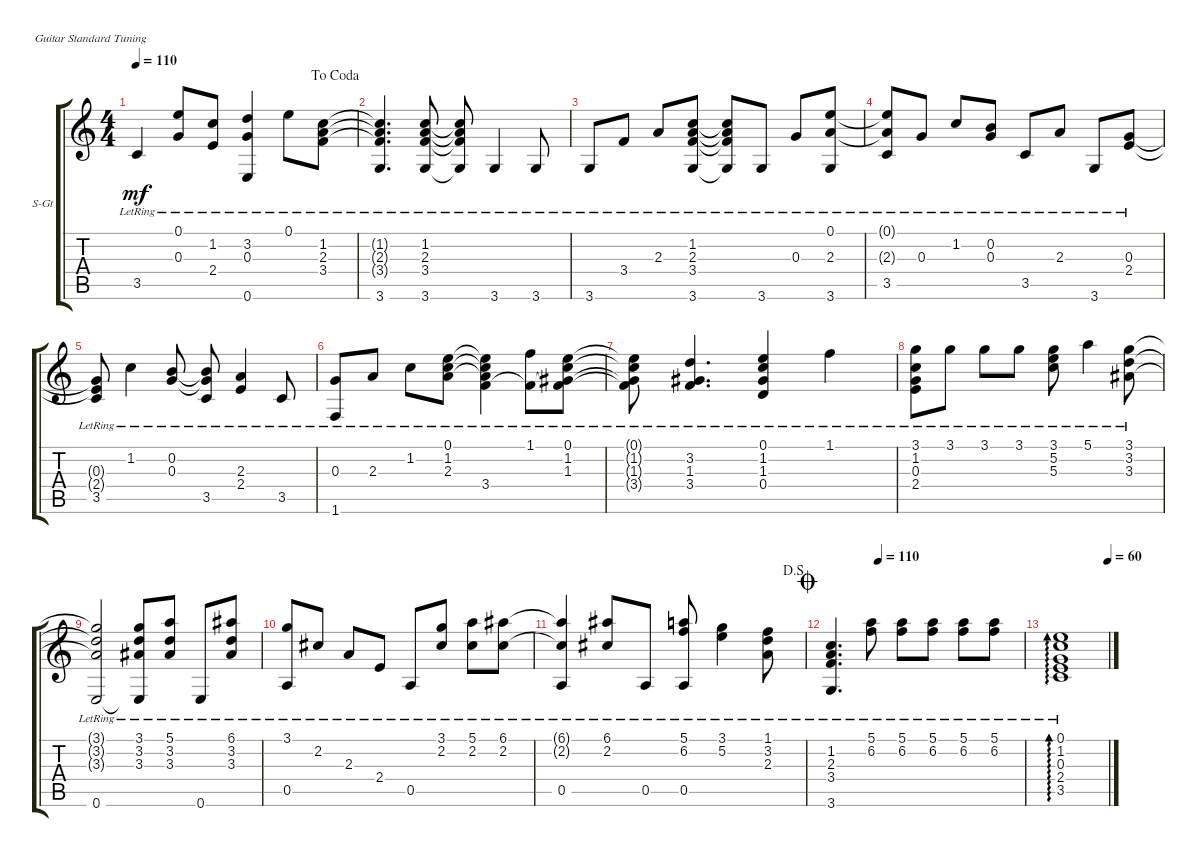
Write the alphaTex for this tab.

\defaultSystemsLayout 4
\bracketExtendMode groupsimilarinstruments
\firstSystemTrackNameOrientation horizontal
\otherSystemsTrackNameOrientation horizontal
\track ("Steel Guitar" "S-Gt") {instrument acousticguitarsteel}
\staff {score tabs}
\tuning (E4 B3 G3 D3 A2 E2)
\ts (4 4)
\jump dacoda
\tempo 110
\clef g2
\ks c
3.5{lr}.4{dy mf} (0.3{lr} 0.1{lr}).8 (1.2{lr} 2.4{lr}).8 (0.3{lr} 3.2{lr} 0.6{lr}).4 0.1{lr}.8 (1.2{lr} 2.3{lr} 3.4{lr}).8 |
(1.2{lr t} 2.3{lr t} 3.4{lr t} 3.6{lr}).4{d} (1.2{lr} 2.3{lr} 3.4{lr} 3.6{lr}).8 (3.6{lr t} 3.4{lr t} 2.3{lr t} 1.2{lr t}).8 3.6{lr}.4 3.6{lr}.8 |
3.6{lr}.8 3.4{lr}.8 2.3{lr}.8 (1.2{lr} 2.3{lr} 3.4{lr} 3.6{lr}).8 (3.6{lr t} 3.4{lr t} 2.3{lr t} 1.2{lr t}).8 3.6{lr}.8 0.3{lr}.8 (2.3{lr} 0.1{lr} 3.6{lr}).8 |
(2.3{lr t} 0.1{lr t} 3.5{lr}).8 0.3{lr}.8 1.2{lr}.8 (0.2{lr} 0.3{lr}).8 3.5{lr}.8 2.3{lr}.8 3.6{lr}.8 (2.4{lr} 0.3{lr}).8 |
(0.3{lr t} 2.4{lr t} 3.5{lr}).8 1.2{lr}.4 (0.2{lr} 0.3{lr}).8 (3.5{lr} 0.3{lr t} 0.2{lr t}).8 (2.4{lr} 2.3{lr}).4 3.5{lr}.8 |
(1.6{lr} 0.3{lr}).8 2.3{lr}.8 1.2{lr}.8 (1.2{lr} 2.3{lr} 0.1{lr}).8 (0.1{lr t} 1.2{lr t} 2.3{lr t} 3.4{lr}).4 (1.1{lr} 3.4{lr t}).8 (0.1{lr} 1.2{lr} 1.3{lr} 3.4{lr t}).8 |
(1.3{lr t} 1.2{lr t} 0.1{lr t} 3.4{lr t}).8 (3.4{lr} 1.3{lr} 3.2{lr}).4{d} (0.1{lr} 1.2{lr} 1.3{lr} 0.4{lr}).4 1.1{lr}.4 |
(3.1{lr} 1.2{lr} 0.3{lr} 2.4{lr}).8 3.1{lr}.8 3.1{lr}.8 3.1{lr}.8 (3.1{lr} 5.2{lr} 5.3{lr}).8 5.1{lr}.4 (3.1{lr} 3.2{lr} 3.3{lr}).8 |
(3.1{lr t} 3.2{lr t} 3.3{lr t} 0.6{lr}).2 (3.1{lr} 3.2{lr} 3.3{lr} 0.6{lr t}).8 (3.3{lr} 3.2{lr} 5.1{lr}).8 0.6{lr}.8 (3.3{lr} 3.2{lr} 6.1{lr}).8 |
(3.1{lr} 0.5{lr}).8 2.2{lr}.8 2.3{lr}.8 2.4{lr}.8 0.5{lr}.8 (2.2{lr} 3.1{lr}).8 (2.2{lr} 5.1{lr}).8 (6.1{lr} 2.2{lr}).8 |
\jump dalsegno
(2.2{lr t} 6.1{lr t} 0.5{lr}).4 (2.2{lr} 6.1{lr}).8 0.5{lr}.8 (0.5{lr} 6.2{lr} 5.1{lr}).8 (3.1{lr} 5.2{lr}).4 (1.1{lr} 3.2{lr} 2.3{lr}).8 |
\jump coda
\tempo (110 0.25)
(1.2{lr} 2.3{lr} 3.4{lr} 3.6{lr}).4{d} (6.2{lr} 5.1{lr}).8 (6.2{lr} 5.1{lr}).8 (5.1{lr} 6.2{lr}).8 (6.2{lr} 5.1{lr}).8 (5.1{lr} 6.2{lr}).8 |
\tempo (60 1)
(3.5{lr} 0.1{lr} 2.4{lr} 0.3{lr} 1.2{lr}).1{ad 0}
